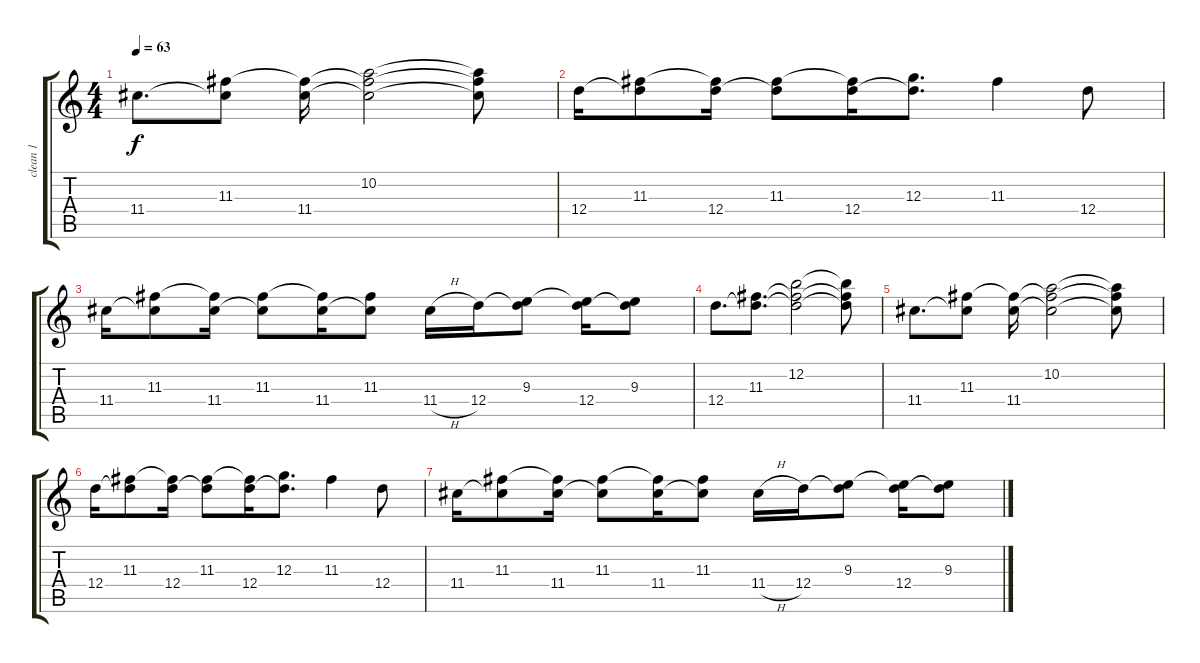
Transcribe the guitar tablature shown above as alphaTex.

\track ("clean 1" "clean 1") {instrument electricguitarclean}
\staff {score tabs}
\tuning (E4 B3 G3 D3 A2 D2) {hide}
\ts (4 4)
\tempo 63
\clef g2
\ks c
11.4.8{d dy f} (11.3 11.4{t}).8 (11.3{t} 11.4).16 (10.2 11.3{t} 11.4{t}).2 (10.2{t} 11.3{t} 11.4{t}).8 |
12.4.16 (11.3 12.4{t}).8 (11.3{t} 12.4).16 (11.3 12.4{t}).8 (11.3{t} 12.4).16 (12.3 12.4{t}).8{d} 11.3.4 12.4.8 |
11.4.16 (11.3 11.4{t}).8 (11.3{t} 11.4).16 (11.3 11.4{t}).8 (11.3{t} 11.4).16 (11.3 11.4{t}).8 11.4{h}.16 12.4.16 (9.3 12.4{t}).8 (9.3{t} 12.4).16 (9.3 12.4{t}).8 |
12.4.8{d} (11.3 12.4{t}).8{d} (12.2 11.3{t} 12.4{t}).2 (12.2{t} 11.3{t} 12.4{t}).8 |
11.4.8{d} (11.3 11.4{t}).8 (11.3{t} 11.4).16 (10.2 11.3{t} 11.4{t}).2 (10.2{t} 11.3{t} 11.4{t}).8 |
12.4.16 (11.3 12.4{t}).8 (11.3{t} 12.4).16 (11.3 12.4{t}).8 (11.3{t} 12.4).16 (12.3 12.4{t}).8{d} 11.3.4 12.4.8 |
11.4.16 (11.3 11.4{t}).8 (11.3{t} 11.4).16 (11.3 11.4{t}).8 (11.3{t} 11.4).16 (11.3 11.4{t}).8 11.4{h}.16 12.4.16 (9.3 12.4{t}).8 (9.3{t} 12.4).16 (9.3 12.4{t}).8
